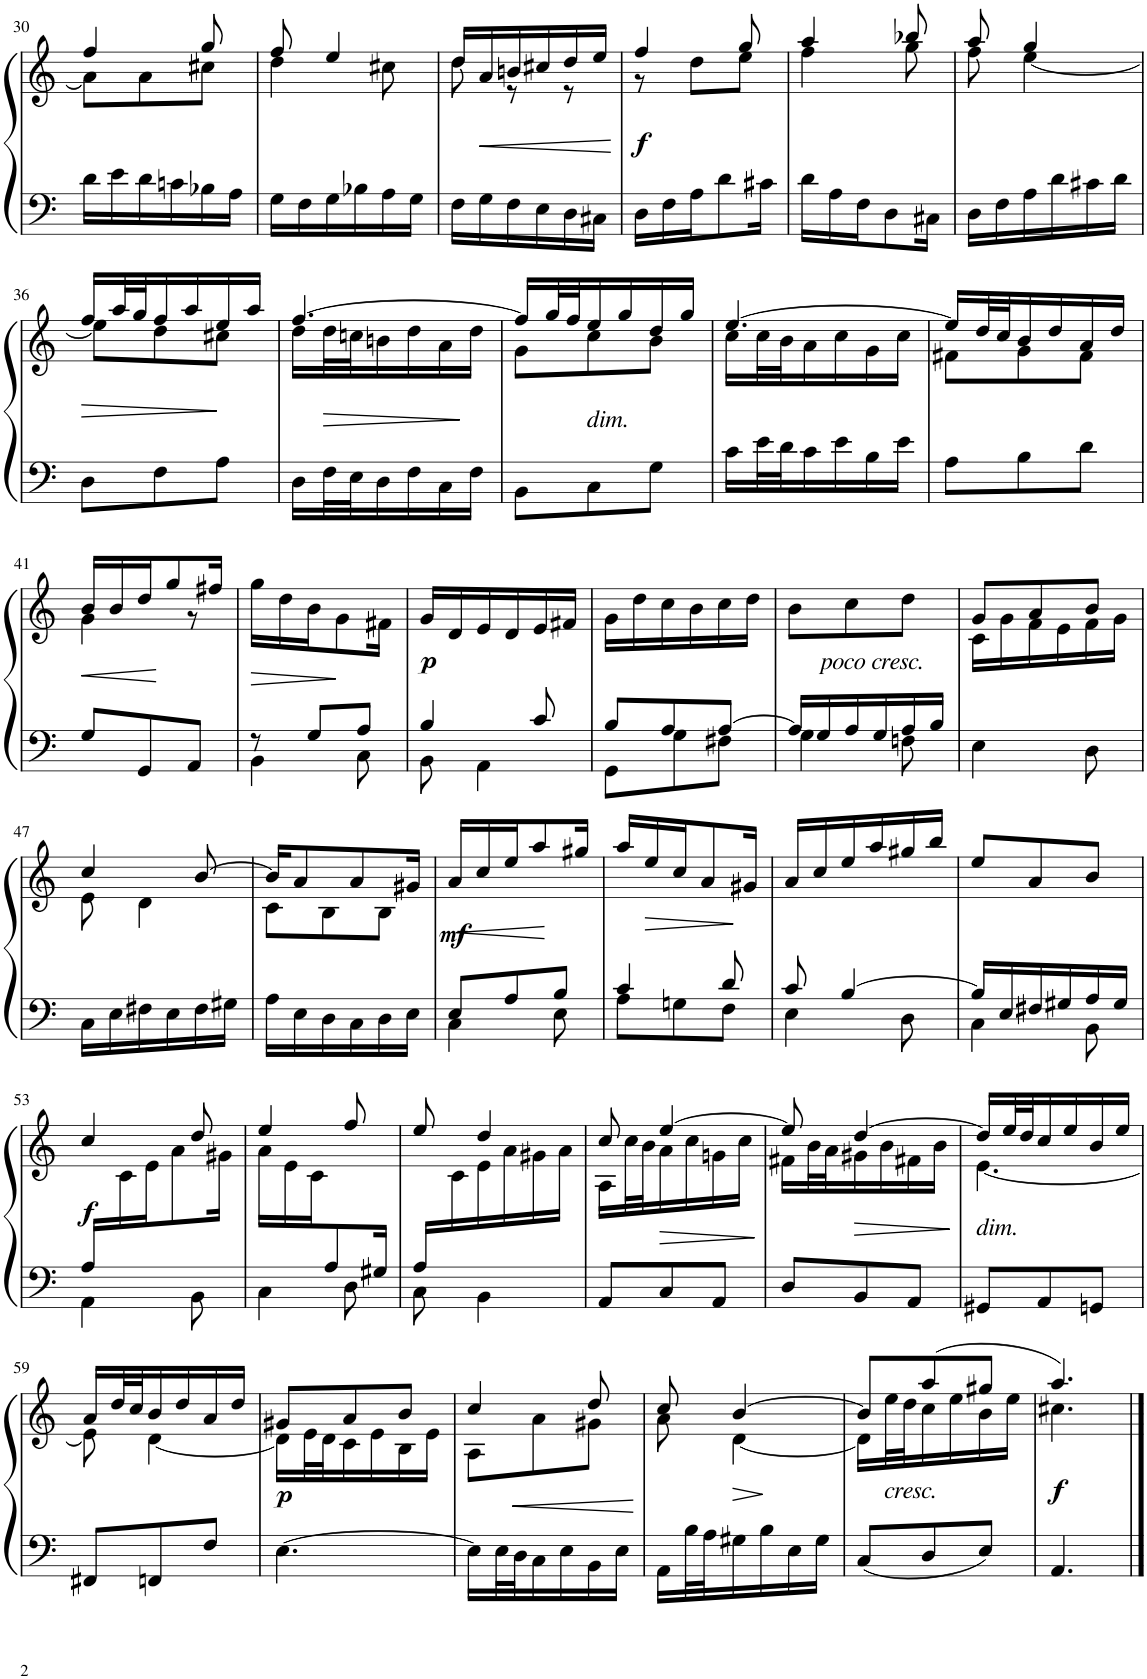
**kern	**kern	**dynam
*part1	*part1	*part1
*staff2	*staff1	*staff1/2
*I"Piano	*	*
*I'Pno.	*	*
!!LO:PB:g=z
*clefF4	*clefG2	*
*k[]	*k[]	*
*M3/8	*M3/8	*
=30	=30	=30
*	*^	*
16d\LL	4ff/	8a\L]	.
16e\	.	.	.
16d\	.	8a\	.
16cn\	.	.	.
16B-X\	8gg/	8cc#X\J	.
16A\JJ	.	.	.
=31	=31	=31	=31
16G\LL	8ff/	4dd\	.
16F\	.	.	.
16G\	4ee/	.	.
16B-X\	.	.	.
16A\	.	8cc#X\	.
16G\JJ	.	.	.
=32	=32	=32	=32
16F\LL	16dd/LL	8dd\	.
!	!	!	!LO:HP:b
16G\	16a/	.	<
16F\	16bn/	8r	.
16E\	16cc#X/	.	.
16D\	16dd/	8r	.
16C#X\JJ	16ee/JJ	.	.
=33	=33	=33	=33
!	!	!	!LO:DY:b
16D\LL	4ff/	8r	f
16F\	.	.	.
16A\J	.	8dd\L	.
8d\	.	.	.
.	8gg/	8ee\J	.
16c#X\Jk	.	.	.
=34	=34	=34	=34
16d\LL	4aa/	4ff\	.
16A\	.	.	.
16F\J	.	.	.
8D\	.	.	.
.	8bb-X/	8gg\	.
16C#X\Jk	.	.	.
=35	=35	=35	=35
16D\LL	8aa/	8ff\	.
16F\	.	.	.
16A\	4gg/	[4ee\	.
16d\	.	.	.
16c#X\	.	.	.
16d\JJ	.	.	.
!!LO:LB:g=z	!!
=36	=36	=36	=36
!	!	!	!LO:HP:b
8D\L	16ff/LL	8ee\L]	>
.	32aa/L	.	.
.	32gg/J	.	.
8F\	16ff/	8dd\	.
.	16aa/	.	.
8A\J	16ee/	8cc#X\J	.
.	16aa/JJ	.	[
=37	=37	=37	=37
16D\LL	[4.ff/	16dd\LL	.
!	!	!	!LO:HP:b
32F\L	.	32dd\L	>
32E\J	.	32ccn\J	.
16D\	.	16bn\	.
16F\	.	16dd\	.
16C\	.	16a\	.
16F\JJ	.	16dd\JJ	]
=38	=38	=38	=38
8BB\L	16ff/LL]	8g\L	.
.	32gg/L	.	.
.	32ff/J	.	.
!	!LO:TX:b:i:t=dim.	!	!
8C\	16ee/	8cc\	.
.	16gg/	.	.
8G\J	16dd/	8b\J	.
.	16gg/JJ	.	.
=39	=39	=39	=39
16c\LL	[4.ee/	16cc\LL	.
32e\L	.	32cc\L	.
32d\J	.	32b\J	.
16c\	.	16a\	.
16e\	.	16cc\	.
16B\	.	16g\	.
16e\JJ	.	16cc\JJ	.
=40	=40	=40	=40
8A\L	16ee/LL]	8f#X\L	.
.	32dd/L	.	.
.	32cc/J	.	.
8B\	16b/	8g\	.
.	16dd/	.	.
8d\J	16a/	8f#\J	.
.	16dd/JJ	.	.
!!LO:LB:g=z	!!
=41	=41	=41	=41
!	!	!	!LO:HP:b
8G/L	16b/LL	4g\	<
.	16b/	.	.
8GG/	16dd/J	.	.
.	8gg/	.	]
8AA/J	.	8r	.
.	16ff#X/Jk	.	.
*	*v	*v	*
=42	=42	=42
*^	*	*
!	!	!	!LO:HP:b
8r	4BB\	16gg\LL	>
.	.	16dd\	.
8G/L	.	16b\J	.
.	.	8g\	[
8A/J	8C\	.	.
.	.	16f#X\Jk	.
=43	=43	=43	=43
!	!	!	!LO:DY:b
4B/	8BB\	16g/LL	p
.	.	16d/	.
.	4AA\	16e/	.
.	.	16d/	.
8c/	.	16e/	.
.	.	16f#X/JJ	.
=44	=44	=44	=44
8B/L	8GG\L	16g\LL	.
.	.	16dd\	.
8A/	8G\	16cc\	.
.	.	16b\	.
[8A/J	8F#X\J	16cc\	.
.	.	16dd\JJ	.
=45	=45	=45	=45
!	!	!LO:TX:b:i:t=poco cresc.	!
16A/LL]	4G\	8b\L	.
16G/	.	.	.
16A/	.	8cc\	.
16G/	.	.	.
16A/	8Fn\	8dd\J	.
16B/JJ	.	.	.
*v	*v	*	*
=46	=46	=46
*	*^	*
4E\	8g/L	16c\LL	.
.	.	16g\	.
.	8a/	16f\	.
.	.	16e\	.
8D\	8b/J	16f\	.
.	.	16g\JJ	.
!!LO:LB:g=z	!!
=47	=47	=47	=47
16C\LL	4cc/	8e\	.
16E\	.	.	.
16F#X\	.	4d\	.
16E\	.	.	.
16F#\	[8b/	.	.
16G#X\JJ	.	.	.
=48	=48	=48	=48
16A\LL	16b/KL]	8c\L	.
16E\	8a/	.	.
16D\	.	8B\	.
16C\	8a/	.	.
16D\	.	8B\J	.
16E\JJ	16g#X/Jk	.	.
*	*v	*v	*
=49	=49	=49
*^	*	*
!	!	!	!LO:DY:b
8E/L	4C\	16a/LL	mf
!	!	!	!LO:HP:b
.	.	16cc/	<
8A/	.	16ee/J	.
.	.	8aa/	.
8B/J	8E\	.	.
.	.	16gg#X/Jk	]
=50	=50	=50	=50
4c/	8A\L	16aa/LL	.
!	!	!	!LO:HP:b
.	.	16ee/	>
.	8Gn\	16cc/J	.
.	.	8a/	.
8d/	8F\J	.	.
.	.	16g#X/Jk	[
=51	=51	=51	=51
8c/	4E\	16a/LL	.
.	.	16cc/	.
[4B/	.	16ee/	.
.	.	16aa/	.
.	8D\	16gg#X/	.
.	.	16bb/JJ	.
=52	=52	=52	=52
16B/LL]	4C\	8ee/L	.
16E/	.	.	.
16F#X/	.	8a/	.
16G#X/	.	.	.
16A/	8BB\	8b/J	.
16G#/JJ	.	.	.
!!LO:LB:g=z
=53	=53	=53	=53
*	*	*^	*
!	!	!	!	!LO:DY:b
16A/LL	4AA\	4cc/	16ryy	f
4ryy	.	.	16c\	.
.	.	.	16e\J	.
.	.	.	8a\	.
.	8BB\	8dd/	.	.
16ryy	.	.	16g#X\Jk	.
=54	=54	=54	=54	=54
8.ryy	4C\	4ee/	16a\LL	.
.	.	.	16e\	.
.	.	.	16c\J	.
8A/	.	.	8.ryy	.
.	8D\	8ff/	.	.
16G#X/Jk	.	.	.	.
=55	=55	=55	=55	=55
16A/LL	8C\	8ee/	16ryy	.
4ryy	.	.	16c\	.
.	4BB\	4dd/	16e\	.
.	.	.	16a\	.
.	.	.	16g#X\	.
16ryy	.	.	16a\JJ	.
*v	*v	*	*	*
=56	=56	=56	=56
8AA/L	8cc/	16A\LL	.
.	.	32cc\L	.
.	.	32b\J	.
!	!	!	!LO:HP:b
8C/	[4ee/	16a\	>
.	.	16cc\	.
8AA/J	.	16gn\	.
.	.	16cc\JJ	.
*	*v	*v	*
.	.	]
=57	=57	=57
*	*^	*
8D/L	8ee/]	16f#X\LL	.
.	.	32b\L	.
.	.	32a\J	.
!	!	!	!LO:HP:b
8BB/	[4dd/	16g#X\	>
.	.	16b\	.
8AA/J	.	16f#X\	.
.	.	16b\JJ	.
*	*v	*v	*
.	.	]
=58	=58	=58
*	*^	*
!	!LO:TX:b:i:t=dim.	!	!
8GG#X/L	16dd/LL]	[4.e\	.
.	32ee/L	.	.
.	32dd/J	.	.
8AA/	16cc/	.	.
.	16ee/	.	.
8GGn/J	16b/	.	.
.	16ee/JJ	.	.
!!LO:LB:g=z	!!
=59	=59	=59	=59
8FF#X/L	16a/LL	8e\]	.
.	32dd/L	.	.
.	32cc/J	.	.
8FFn/	16b/	[4d\	.
.	16dd/	.	.
8F/J	16a/	.	.
.	16dd/JJ	.	.
=60	=60	=60	=60
!	!	!	!LO:DY:b
[4.E\	8g#X/L	16d\LL]	p
.	.	32e\L	.
.	.	32d\J	.
.	8a/	16c\	.
.	.	16e\	.
.	8b/J	16B\	.
.	.	16e\JJ	.
=61	=61	=61	=61
16E\LL]	4cc/	8A\L	.
32E\L	.	.	.
32D\J	.	.	.
!	!	!	!LO:HP:b
16C\	.	8a\	<
16E\	.	.	.
16BB\	8dd/	8g#X\J	.
16E\JJ	.	.	.
*	*v	*v	*
.	.	]
=62	=62	=62
*	*^	*
16AA\LL	8cc/	8a\	.
32B\L	.	.	.
32A\J	.	.	.
16G#X\	[4b/	[4d\	.
16B\	.	.	.
16E\	.	.	.
16G#\JJ	.	.	.
*	*v	*v	*
.	.	[
=63	=63	=63
*	*^	*
8C/L	8b/L]	16d\LL]	.
!	!	!LO:TX:b:i:t=cresc.	!
.	.	32ee\L	.
.	.	32dd\J	.
8D/	(8aa/	16cc\	.
.	.	16ee\	.
8E/J	8gg#X/J	16b\	.
.	.	16ee\JJ	.
=64	=64	=64	=64
!	!	!	!LO:DY:b
4.AA/	4.aa/)	4.cc#X\	f
*	*v	*v	*
==	==	==
*-	*-	*-
